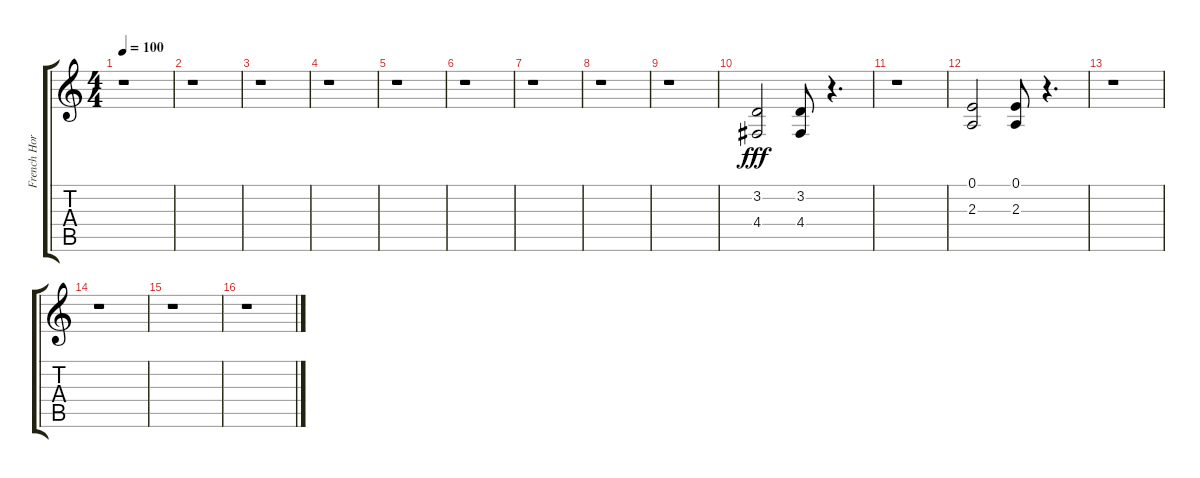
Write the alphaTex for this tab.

\track ("French Horn" "French Hor") {instrument frenchhorn}
\staff {score tabs}
\tuning (E4 B3 G3 D3 A2 E2) {hide}
\ts (4 4)
\tempo 100
\clef g2
\ks c
r.1{dy fff} |
r.1 |
r.1 |
r.1 |
r.1 |
r.1 |
r.1 |
r.1 |
r.1 |
(3.2 4.4).2 (3.2 4.4).8 r.4{d} |
r.1 |
(0.1 2.3).2 (0.1 2.3).8 r.4{d} |
r.1 |
r.1 |
r.1 |
r.1
